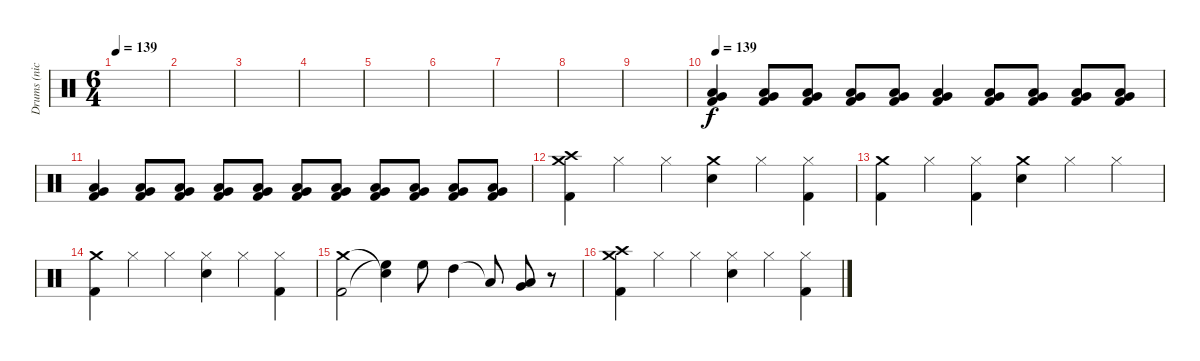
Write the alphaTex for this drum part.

\track ("Drums (nick Mason)" "Drums (nic") {instrument percussion}
\staff {score}
\articulation defaults
\ts (6 4)
\tempo 139
\clef neutral
\ks c
|
|
|
|
|
|
|
|
|
\tempo 139
("Very Low Tom (hit)" "Low Floor Tom (hit)" "Kick (hit) 2").4 ("Very Low Tom (hit)" "Low Floor Tom (hit)" "Kick (hit) 2").8 ("Very Low Tom (hit)" "Low Floor Tom (hit)" "Kick (hit) 2").8 ("Very Low Tom (hit)" "Low Floor Tom (hit)" "Kick (hit) 2").8 ("Very Low Tom (hit)" "Low Floor Tom (hit)" "Kick (hit) 2").8 ("Very Low Tom (hit)" "Low Floor Tom (hit)" "Kick (hit) 2").4 ("Very Low Tom (hit)" "Low Floor Tom (hit)" "Kick (hit) 2").8 ("Very Low Tom (hit)" "Low Floor Tom (hit)" "Kick (hit) 2").8 ("Very Low Tom (hit)" "Low Floor Tom (hit)" "Kick (hit) 2").8 ("Very Low Tom (hit)" "Low Floor Tom (hit)" "Kick (hit) 2").8 |
("Very Low Tom (hit)" "Low Floor Tom (hit)" "Kick (hit) 2").4 ("Very Low Tom (hit)" "Low Floor Tom (hit)" "Kick (hit) 2").8 ("Very Low Tom (hit)" "Low Floor Tom (hit)" "Kick (hit) 2").8 ("Very Low Tom (hit)" "Low Floor Tom (hit)" "Kick (hit) 2").8 ("Very Low Tom (hit)" "Low Floor Tom (hit)" "Kick (hit) 2").8 ("Very Low Tom (hit)" "Low Floor Tom (hit)" "Kick (hit) 2").8 ("Very Low Tom (hit)" "Low Floor Tom (hit)" "Kick (hit) 2").8 ("Very Low Tom (hit)" "Low Floor Tom (hit)" "Kick (hit) 2").8 ("Very Low Tom (hit)" "Low Floor Tom (hit)" "Kick (hit) 2").8 ("Very Low Tom (hit)" "Low Floor Tom (hit)" "Kick (hit) 2").8 ("Very Low Tom (hit)" "Low Floor Tom (hit)" "Kick (hit) 2").8 |
("Crash high (hit)" "Crash medium (hit)" "Kick (hit) 2").4 "Hi-Hat (closed)".4 "Hi-Hat (closed)".4 ("Crash medium (hit)" "Snare (hit) 2").4 "Hi-Hat (closed)".4 ("Hi-Hat (closed)" "Kick (hit) 2").4 |
("Crash medium (hit)" "Kick (hit) 2").4 "Hi-Hat (closed)".4 ("Hi-Hat (closed)" "Kick (hit) 2").4 ("Crash medium (hit)" "Snare (hit) 2").4 "Hi-Hat (closed)".4 "Hi-Hat (closed)".4 |
("Crash medium (hit)" "Kick (hit) 2").4 "Hi-Hat (closed)".4 "Hi-Hat (closed)".4 ("Hi-Hat (closed)" "Snare (hit) 2").4 "Hi-Hat (closed)".4 ("Hi-Hat (closed)" "Kick (hit) 2").4 |
("Crash medium (hit)" "Kick (hit) 2").2 ("Snare (hit)"{t} "High Floor Tom (hit)"{t}).4 "High Floor Tom (hit)".8 "High Tom (hit)".4 "Low Tom (hit)"{t}.8 ("Very Low Tom (hit)" "Low Tom (hit)").8 r.8 |
("Crash high (hit)" "Crash medium (hit)" "Kick (hit) 2").4 "Hi-Hat (closed)".4 "Hi-Hat (closed)".4 ("Hi-Hat (closed)" "Snare (hit) 2").4 "Hi-Hat (closed)".4 ("Hi-Hat (closed)" "Kick (hit) 2").4
